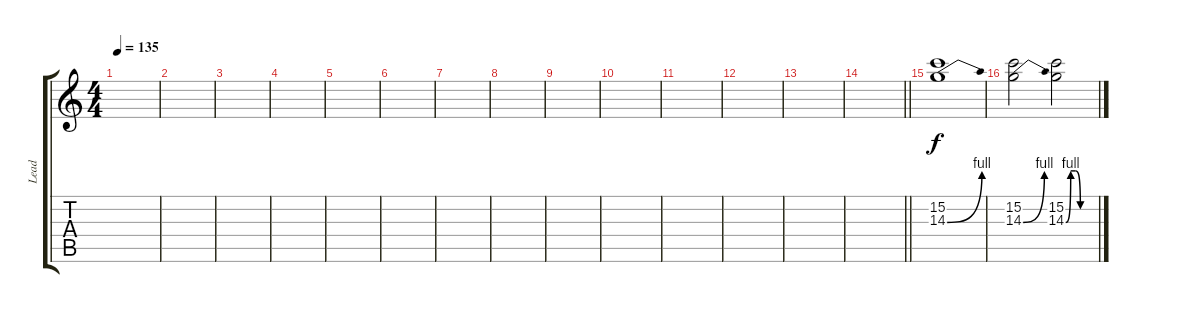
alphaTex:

\track ("Lead " "Lead ") {instrument distortionguitar}
\staff {score tabs}
\tuning (D4 A3 F3 C3 G2 D2) {hide}
\ts (4 4)
\tempo 135
\clef g2
\ks c
|
|
|
|
|
|
|
|
|
|
|
|
|
\barLineRight lightlight
|
(15.2 14.3{be (bend 0 0 60 4)}).1 |
(15.2 14.3{be (bend 0 0 60 4)}).2 (15.2 14.3{be (custom 0 0 10 4 20 4 30 0 60 0)}).2
